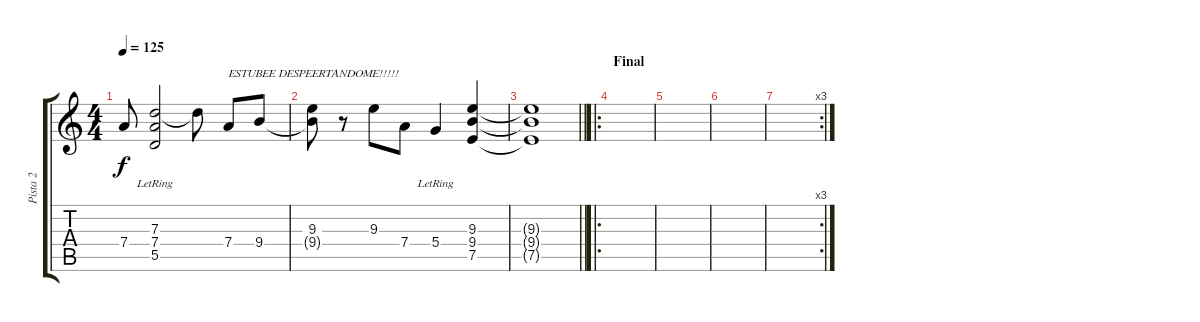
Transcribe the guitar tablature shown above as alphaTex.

\track ("Pista 2" "Pista 2") {instrument overdrivenguitar}
\staff {score tabs}
\tuning (E4 B3 G3 D3 A2 E2) {hide}
\ts (4 4)
\tempo 125
\clef g2
\ks c
7.4{t}.8{dy f} (7.3 7.4 5.5{lr}).2 7.3{t}.8 7.4.8{txt "ESTUBEE DESPEERTANDOME!!!!!" volume 16} 9.4.8 |
(9.3 9.4{t}).8 r.8 9.3.8 7.4.8 5.4{lr}.4 (9.3 9.4 7.5).4 |
\barLineRight lightlight
(9.3{t} 9.4{t} 7.5{t}).1 |
\ro
\section ("" "Final")
|
|
|
\rc 3
